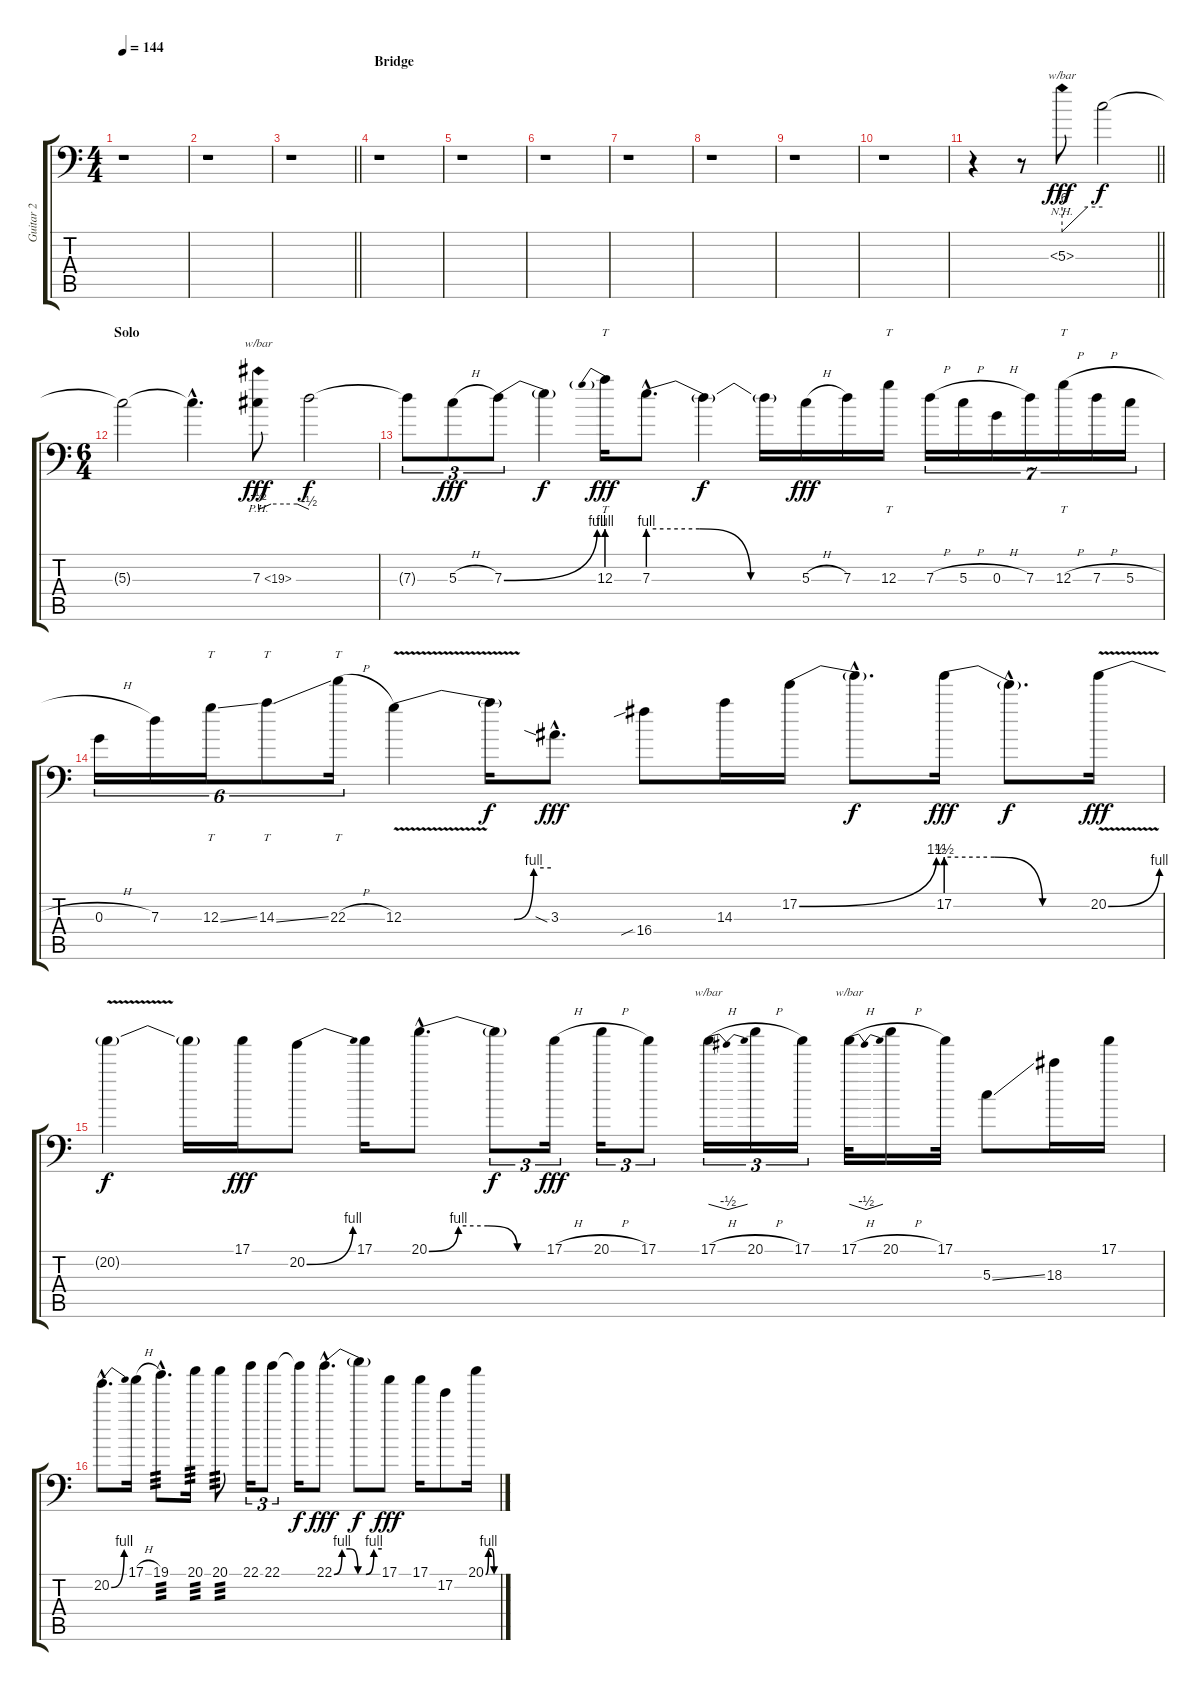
\track ("Guitar 2" "Guitar 2") {instrument distortionguitar}
\staff {score tabs}
\tuning (E4 B3 G3 D3 A2 A1) {hide}
\ts (4 4)
\tempo 144
\clef f4
\ks c
r.1{dy fff} |
r.1 |
\barLineRight lightlight
r.1 |
\section ("" "Bridge")
r.1 |
r.1 |
r.1 |
r.1 |
r.1 |
r.1 |
r.1 |
\barLineRight lightlight
r.4 r.8 5.3{nh}.8{tbe (custom default 0 -24 38 0 60 0)} 5.3{t}.2{dy f} |
\ts (6 4)
\section ("" "Solo")
5.3{t}.2 5.3{hac t}.4{d} 7.3{ph 12}.8{tbe (custom default 0 -2 15 0 30 0 46 0 60 -2) dy fff} 7.3{t}.2{dy f} |
7.3{t}.8{tu (3 2)} 5.3{h}.8{tu (3 2) dy fff} 7.3{be (bend 0 0 60 4)}.8{tu (3 2)} 7.3{t}.4{dy f} 12.3{be (prebend 0 4 60 4)}.16{tt dy fff} 7.3{be (custom 0 4 20 4 40 0 60 0) hac}.8{d} 7.3{t}.4{dy f} 7.3{t}.16 5.3{h}.16{dy fff} 7.3.16 12.3.16{tt} 7.3{h}.16{tu (7 4)} 5.3{h}.16{tu (7 4)} 0.3{h}.16{tu (7 4)} 7.3.16{tu (7 4)} 12.3{h}.16{tt tu (7 4)} 7.3{h}.16{tu (7 4)} 5.3{h}.16{tu (7 4)} |
0.3{h}.16{tu (6 4)} 7.3.16{tu (6 4)} 12.3{ss}.16{tt tu (6 4)} 14.3{ss}.8{tt tu (6 4)} 22.3{h}.16{tt tu (6 4)} 12.3{be (custom 0 0 45 0 53 4 60 4) v}.4 12.3{t}.16{dy f} 3.3{sia hac}.8{d dy fff} 16.4{sib}.8 14.3.16 17.2{be (bend 0 0 60 6)}.16 17.2{hac t}.8{d dy f} 17.2{be (custom 0 6 20 6 40 0 60 0)}.16{dy fff} 17.2{hac t}.8{d dy f} 20.2{be (bend 0 0 60 4) v}.16{dy fff} |
20.2{t}.4{dy f} 20.2{t}.16 17.1.16{dy fff} 20.2{be (bend 0 0 60 4)}.8 17.1.16 20.1{be (custom 0 0 15 4 30 4 45 0 60 0) hac}.8{d} 20.1{t}.8{tu (3 2) dy f} 17.1{h}.16{tu (3 2) dy fff} 20.1{h}.16{tu (3 2)} 17.1.8{tu (3 2)} 17.1{h}.16{tu (3 2) tbe (dip default 0 0 30 -2 60 0)} 20.1{h}.16{tu (3 2)} 17.1.16{tu (3 2)} 17.1{h}.32{tbe (dip default 0 0 30 -2 60 0)} 20.1{h}.16 17.1.32 5.3{ss}.8 18.3.16 17.1.16 |
20.2{be (bend 0 0 60 4) hac}.8{d} 17.1{h}.16 19.1{hac}.8{d tp 3} 20.1.16{tp 3} 20.1.8{tp 3} 22.1.16{tu (3 2)} 22.1.8{tu (3 2)} 22.1{t}.16{dy f} 22.1{be (custom 0 0 10 4 20 4 30 0 40 0 50 4 60 4) hac}.8{d dy fff} 22.1{t}.8{dy f} 17.1.8{dy fff} 17.1.16 17.2.8 20.1{be (custom 0 0 15 4 30 4 45 0 60 0)}.16
